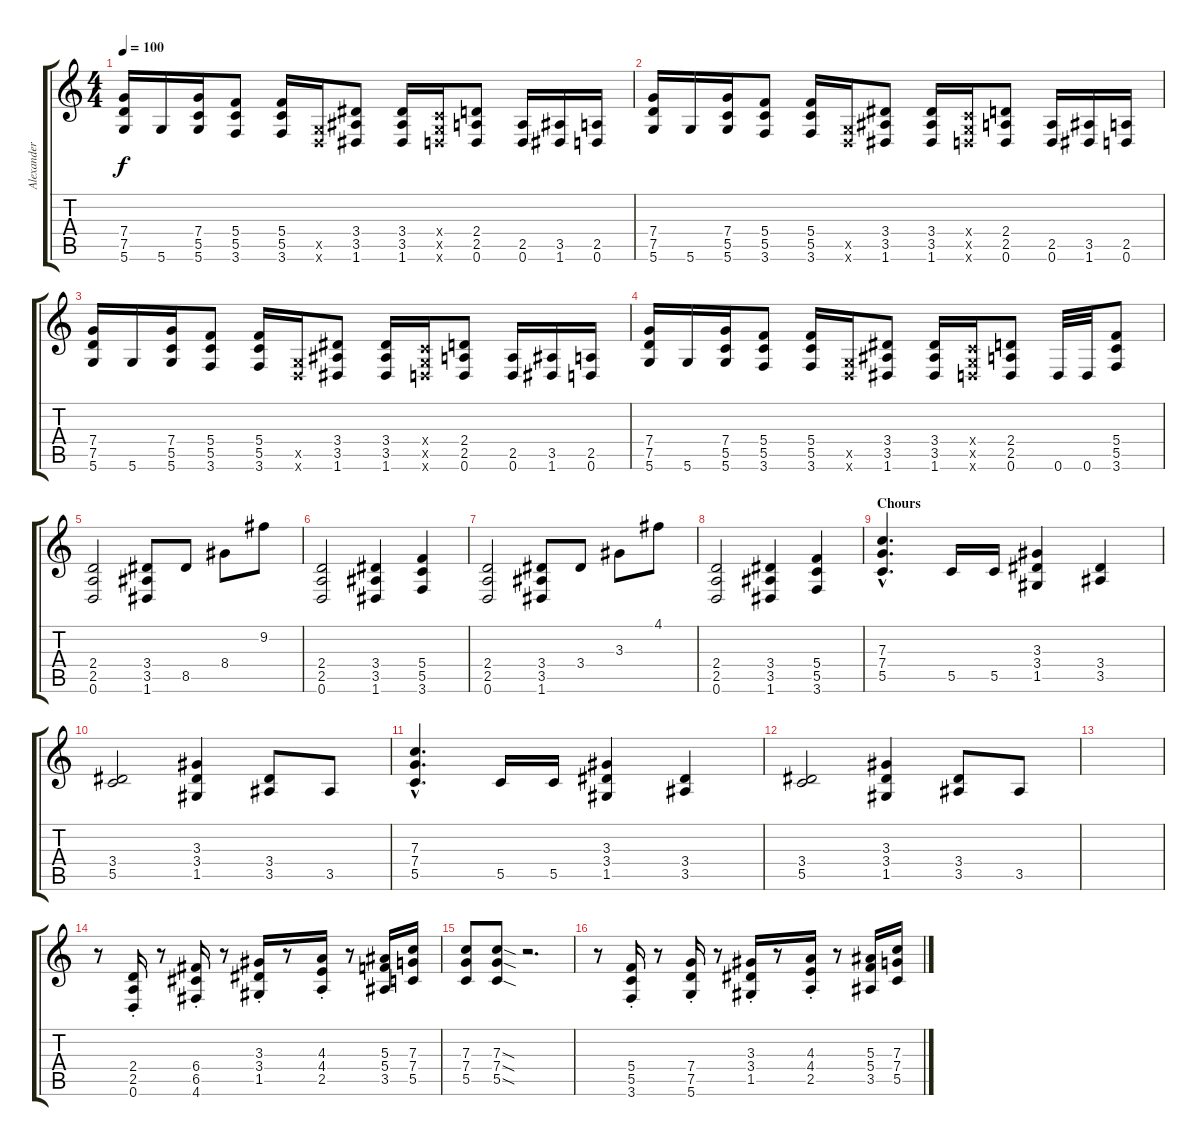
\track ("Alexander" "Alexander") {instrument distortionguitar}
\staff {score tabs}
\tuning (D4 A3 F3 C3 G2 D2) {hide}
\ts (4 4)
\tempo 100
\clef g2
\ks c
(7.4 7.5 5.6).16{dy f} 5.6.16 (7.4 5.5 5.6).16 (5.4 5.5 3.6).8 (5.4 5.5 3.6).16 (0.5{x} 0.6{x}).16 (3.4 3.5 1.6).8 (3.4 3.5 1.6).16 (0.4{x} 0.5{x} 0.6{x}).16 (2.4 2.5 0.6).8 (2.5 0.6).16 (3.5 1.6).16 (2.5 0.6).16 |
(7.4 7.5 5.6).16 5.6.16 (7.4 5.5 5.6).16 (5.4 5.5 3.6).8 (5.4 5.5 3.6).16 (0.5{x} 0.6{x}).16 (3.4 3.5 1.6).8 (3.4 3.5 1.6).16 (0.4{x} 0.5{x} 0.6{x}).16 (2.4 2.5 0.6).8 (2.5 0.6).16 (3.5 1.6).16 (2.5 0.6).16 |
(7.4 7.5 5.6).16 5.6.16 (7.4 5.5 5.6).16 (5.4 5.5 3.6).8 (5.4 5.5 3.6).16 (0.5{x} 0.6{x}).16 (3.4 3.5 1.6).8 (3.4 3.5 1.6).16 (0.4{x} 0.5{x} 0.6{x}).16 (2.4 2.5 0.6).8 (2.5 0.6).16 (3.5 1.6).16 (2.5 0.6).16 |
(7.4 7.5 5.6).16 5.6.16 (7.4 5.5 5.6).16 (5.4 5.5 3.6).8 (5.4 5.5 3.6).16 (0.5{x} 0.6{x}).16 (3.4 3.5 1.6).8 (3.4 3.5 1.6).16 (0.4{x} 0.5{x} 0.6{x}).16 (2.4 2.5 0.6).8 0.6.32 0.6.32 (5.4 5.5 3.6).8 |
(2.4 2.5 0.6).2 (3.4 3.5 1.6).8 8.5.8 8.4.8 9.2.8 |
(2.4 2.5 0.6).2 (3.4 3.5 1.6).4 (5.4 5.5 3.6).4 |
(2.4 2.5 0.6).2 (3.4 3.5 1.6).8 3.4.8 3.3.8 4.1.8 |
(2.4 2.5 0.6).2 (3.4 3.5 1.6).4 (5.4 5.5 3.6).4 |
\section ("" "Chours")
(7.3{hac} 7.4{hac} 5.5{hac}).4{d} 5.5.16 5.5.16 (3.3 3.4 1.5).4 (3.4 3.5).4 |
(3.4 5.5).2 (3.3 3.4 1.5).4 (3.4 3.5).8 3.5.8 |
(7.3{hac} 7.4{hac} 5.5{hac}).4{d} 5.5.16 5.5.16 (3.3 3.4 1.5).4 (3.4 3.5).4 |
(3.4 5.5).2 (3.3 3.4 1.5).4 (3.4 3.5).8 3.5.8 |
|
r.8 (2.4{st} 2.5{st} 0.6{st}).16 r.8 (6.4{st} 6.5{st} 4.6{st}).16 r.8 (3.3{st} 3.4{st} 1.5{st}).16 r.8 (4.3{st} 4.4{st} 2.5{st}).16 r.8 (5.3 5.4 3.5).16 (7.3 7.4 5.5).16 |
(7.3 7.4 5.5).8 (7.3{sod} 7.4{sod} 5.5{sod}).8 r.2{d} |
r.8 (5.4{st} 5.5{st} 3.6{st}).16 r.8 (7.4{st} 7.5{st} 5.6).16 r.8 (3.3{st} 3.4{st} 1.5{st}).16 r.8 (4.3{st} 4.4{st} 2.5{st}).16 r.8 (5.3 5.4 3.5).16 (7.3 7.4 5.5).16
